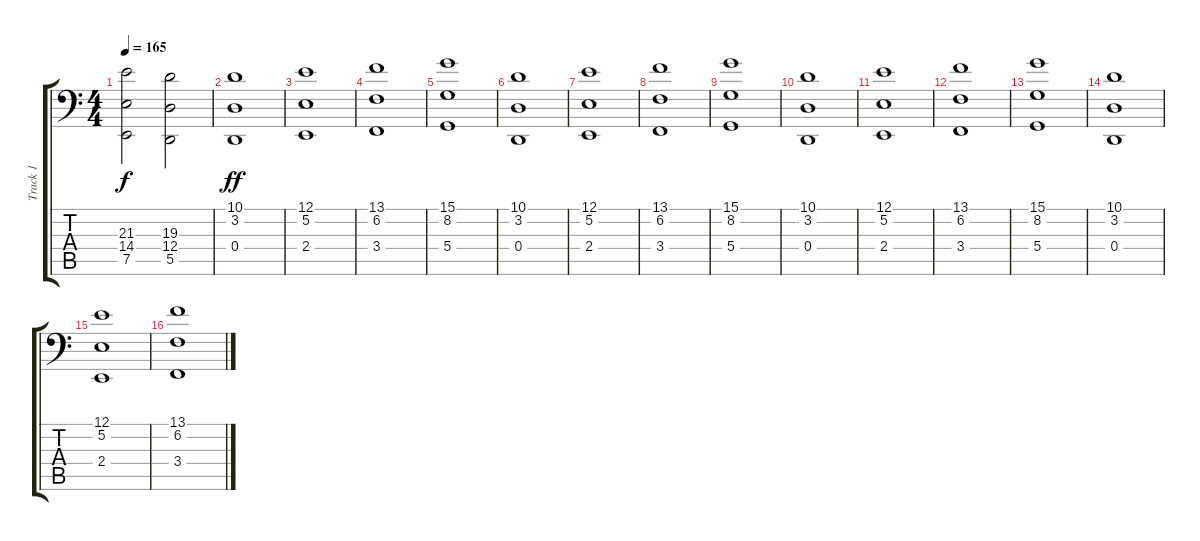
\track ("Track 1" "Track 1") {instrument synthstrings1}
\staff {score tabs}
\tuning (E3 B2 G2 D2 A1 E1) {hide}
\ts (4 4)
\tempo 165
\clef f4
\ks c
(21.3 14.4 7.5).2{dy f} (19.3 12.4 5.5).2 |
(10.1 3.2 0.4).1{dy ff} |
(12.1 5.2 2.4).1 |
(13.1 6.2 3.4).1 |
(15.1 8.2 5.4).1 |
(10.1 3.2 0.4).1 |
(12.1 5.2 2.4).1 |
(13.1 6.2 3.4).1 |
(15.1 8.2 5.4).1 |
(10.1 3.2 0.4).1 |
(12.1 5.2 2.4).1 |
(13.1 6.2 3.4).1 |
(15.1 8.2 5.4).1 |
(10.1 3.2 0.4).1 |
(12.1 5.2 2.4).1 |
(13.1 6.2 3.4).1
